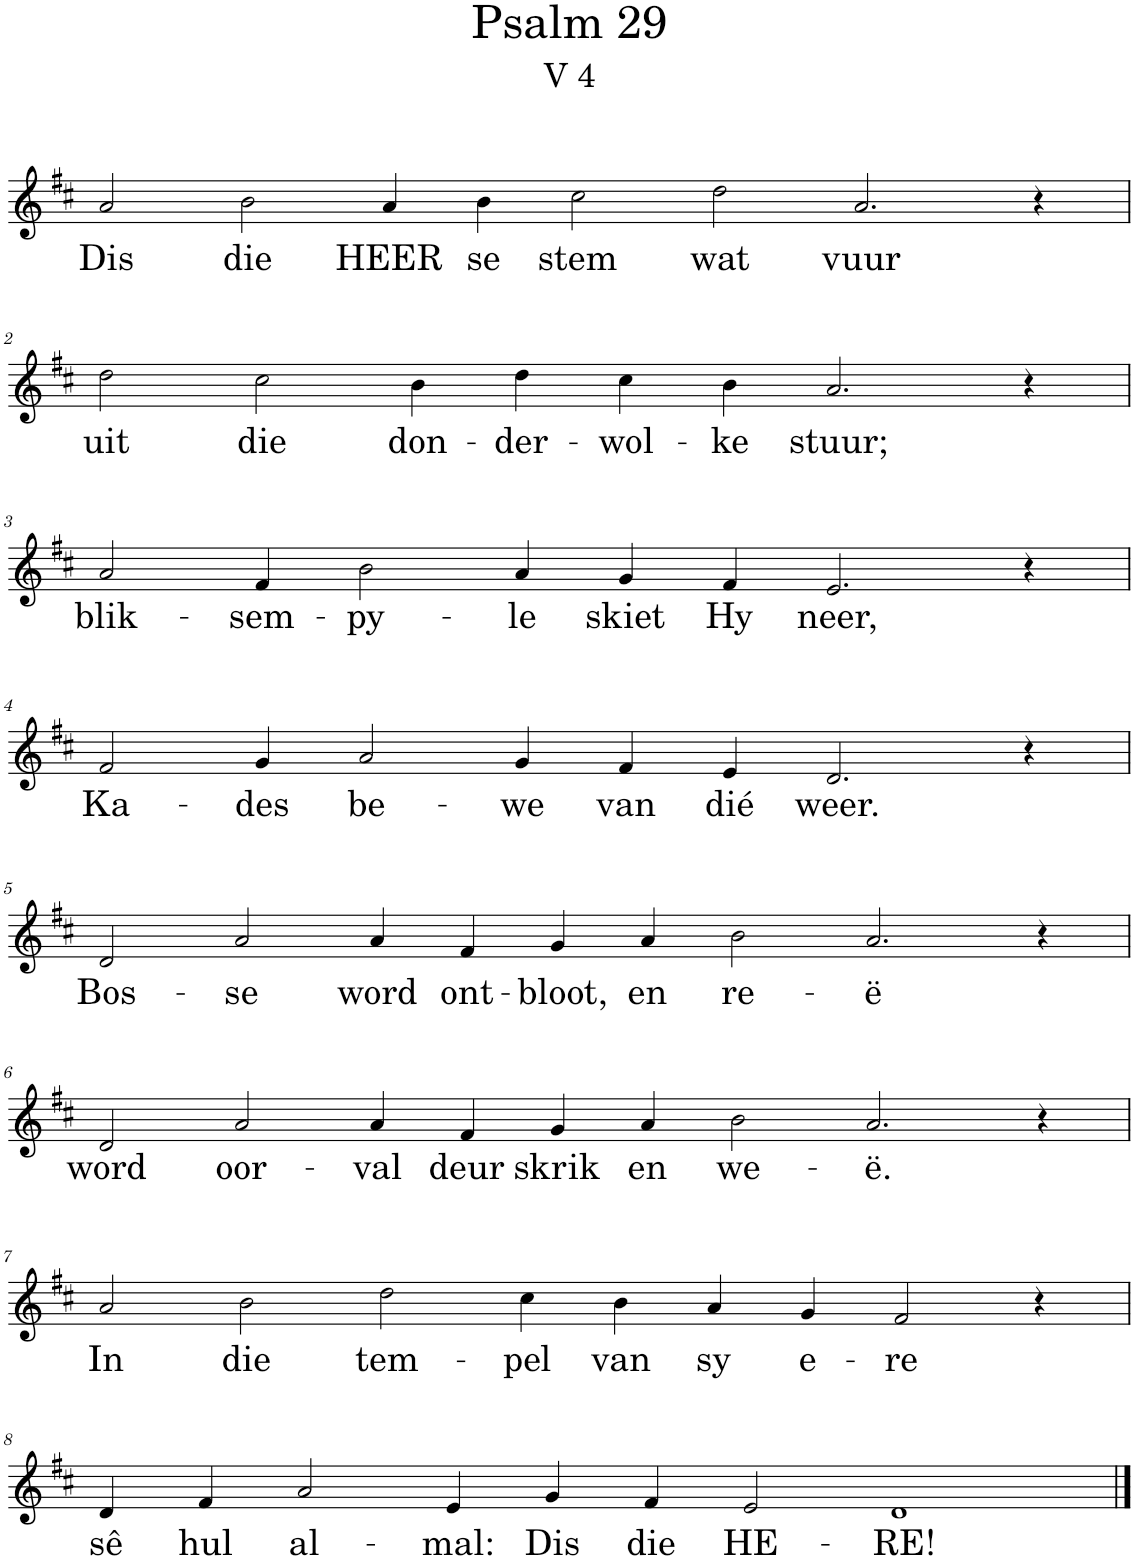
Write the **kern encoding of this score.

**kern	**text
*part1	*part1
*staff1	*staff1
*I"Pipe Organ	*
*I'Org.	*
*clefG2	*
*k[f#c#]	*
*M14/4	*
=1	=1
!	!LO:LY:b
2a/	Dis
!	!LO:LY:b
2b\	die
!	!LO:LY:b
4a/	HEER
!	!LO:LY:b
4b\	se
!	!LO:LY:b
2cc#\	stem
!	!LO:LY:b
2dd\	wat
!	!LO:LY:b
2.a/	vuur
4r	.
!!LO:LB:g=z
=2	=2
*M12/4	*
!	!LO:LY:b
2dd\	uit
!	!LO:LY:b
2cc#\	die
!	!LO:LY:b
4b\	don-
!	!LO:LY:b
4dd\	-der-
!	!LO:LY:b
4cc#\	-wol-
!	!LO:LY:b
4b\	-ke
!	!LO:LY:b
2.a/	stuur;
4r	.
!!LO:LB:g=z
=3	=3
!	!LO:LY:b
2a/	blik-
!	!LO:LY:b
4f#/	-sem-
!	!LO:LY:b
2b\	-py-
!	!LO:LY:b
4a/	-le
!	!LO:LY:b
4g/	skiet
!	!LO:LY:b
4f#/	Hy
!	!LO:LY:b
2.e/	neer,
4r	.
!!LO:LB:g=z
=4	=4
!	!LO:LY:b
2f#/	Ka-
!	!LO:LY:b
4g/	-des
!	!LO:LY:b
2a/	be-
!	!LO:LY:b
4g/	-we
!	!LO:LY:b
4f#/	van
!	!LO:LY:b
4e/	dié
!	!LO:LY:b
2.d/	weer.
4r	.
!!LO:LB:g=z
=5	=5
*M14/4	*
!	!LO:LY:b
2d/	Bos-
!	!LO:LY:b
2a/	-se
!	!LO:LY:b
4a/	word
!	!LO:LY:b
4f#/	ont-
!	!LO:LY:b
4g/	-bloot,
!	!LO:LY:b
4a/	en
!	!LO:LY:b
2b\	re-
!	!LO:LY:b
2.a/	-ë
4r	.
!!LO:LB:g=z
=6	=6
!	!LO:LY:b
2d/	word
!	!LO:LY:b
2a/	oor-
!	!LO:LY:b
4a/	-val
!	!LO:LY:b
4f#/	deur
!	!LO:LY:b
4g/	skrik
!	!LO:LY:b
4a/	en
!	!LO:LY:b
2b\	we-
!	!LO:LY:b
2.a/	-ë.
4r	.
!!LO:LB:g=z
=7	=7
!	!LO:LY:b
2a/	In
!	!LO:LY:b
2b\	die
!	!LO:LY:b
2dd\	tem-
!	!LO:LY:b
4cc#\	-pel
!	!LO:LY:b
4b\	van
!	!LO:LY:b
4a/	sy
!	!LO:LY:b
4g/	e-
!	!LO:LY:b
2f#/	-re
4r	.
!!LO:LB:g=z
=8	=8
!	!LO:LY:b
4d/	sê
!	!LO:LY:b
4f#/	hul
!	!LO:LY:b
2a/	al-
!	!LO:LY:b
4e/	-mal:
!	!LO:LY:b
4g/	Dis
!	!LO:LY:b
4f#/	die
!	!LO:LY:b
2e/	HE-
!	!LO:LY:b
1d	-RE!
==	==
*-	*-
